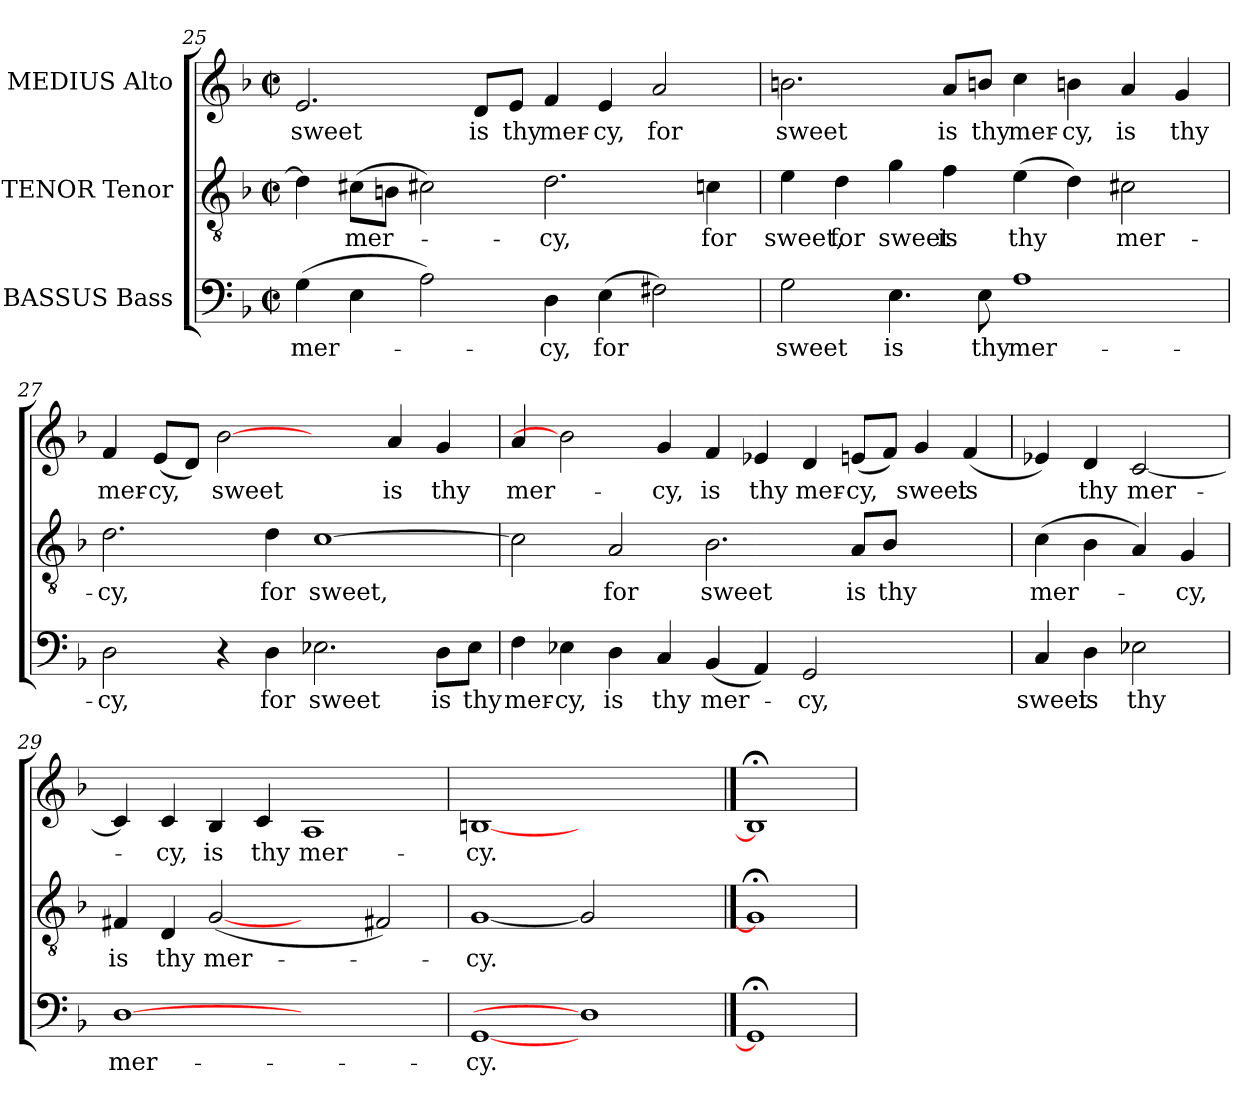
**kern	**text	**kern	**text	**kern	**text
*part3	*part3	*part2	*part2	*part1	*part1
*staff3	*staff3	*staff2	*staff2	*staff1	*staff1
*I"BASSUS Bass	*	*I"TENOR Tenor	*	*I"MEDIUS Alto	*
!!LO:LB:g=z
*clefF4	*	*clefGv2	*	*clefG2	*
*k[b-]	*	*k[b-]	*	*k[b-]	*
*F:	*	*F:	*	*F:	*
*M2/2	*	*M2/2	*	*M2/2	*
*met(c|)	*	*met(c|)	*	*met(c|)	*
=25	=25	=25	=25	=25	=25
!	!LO:LY:b	!	!	!	!LO:LY:b
(>4G\	mer-	4d\]	.	2.e/	sweet
!	!	!	!LO:LY:b	!	!
4E\	.	(>8c#X\L	mer-	.	.
.	.	8Bni\J	.	.	.
2A\)	.	2c#X\)	.	.	.
!	!	!	!	!	!LO:LY:b
.	.	.	.	8d/L	is
!	!	!	!	!	!LO:LY:b
.	.	.	.	8e/J	thy
!	!LO:LY:b	!	!LO:LY:b	!	!LO:LY:b
4D\	-cy,	2.d\	-cy,	4f/	mer-
!	!LO:LY:b	!	!	!	!LO:LY:b
(>4E\	for	.	.	4e/	-cy,
!	!	!	!	!	!LO:LY:b
2F#X\)	.	.	.	2a/	for
!	!	!	!LO:LY:b	!	!
.	.	4cni\	for	.	.
=26	=26	=26	=26	=26	=26
!	!LO:LY:b	!	!LO:LY:b	!	!LO:LY:b
2G\	sweet	4e\	sweet,	2.bn\	sweet
!	!	!	!LO:LY:b	!	!
.	.	4d\	for	.	.
!	!LO:LY:b	!	!LO:LY:b	!	!
4.E\	is	4g\	sweet	.	.
!	!	!	!LO:LY:b	!	!LO:LY:b
.	.	4f\	is	8a/L	is
!	!LO:LY:b	!	!	!	!LO:LY:b
8E\	thy	.	.	8bn/J	thy
!	!LO:LY:b	!	!LO:LY:b	!	!LO:LY:b
1A	mer-	(>4e\	thy	4cc\	mer-
!	!	!	!	!	!LO:LY:b
.	.	4d\)	.	4bn\	-cy,
!	!	!	!LO:LY:b	!	!LO:LY:b
.	.	2c#X\	mer-	4a/	is
!	!	!	!	!	!LO:LY:b
.	.	.	.	4g/	thy
=27	=27	=27	=27	=27	=27
!	!LO:LY:b	!	!LO:LY:b	!	!LO:LY:b
2D\	-cy,	2.d\	-cy,	4f/	mer-
!	!	!	!	!	!LO:LY:b
.	.	.	.	(<8e/L	-cy,
.	.	.	.	8d/J)	.
!	!	!	!	!	!LO:LY:b
4r	.	.	.	[2b-i	sweet
!	!LO:LY:b	!	!LO:LY:b	!	!
4D\	for	4d\	for	.	.
!	!LO:LY:b	!	!LO:LY:b	!	!
2.E-X\	sweet	[1c	sweet,	2ryy	.
!	!	!	!	!	!LO:LY:b
.	.	.	.	4a/	is
!	!LO:LY:b	!	!	!	!LO:LY:b
8D\L	is	.	.	4g/	thy
!	!LO:LY:b	!	!	!	!
8E-i\J	thy	.	.	.	.
!!LO:LB:g=z
=28	=28	=28	=28	=28	=28
!	!LO:LY:b	!	!	!	!LO:LY:b
4F\	mer-	2c\]	.	4a/	mer-
!	!LO:LY:b	!	!	!	!
4E-i\	-cy,	.	.	2b-]	.
!	!LO:LY:b	!	!LO:LY:b	!	!
4D\	is	2A/	for	.	.
!	!LO:LY:b	!	!	!	!LO:LY:b
4C/	thy	.	.	4g/	-cy,
!	!LO:LY:b	!	!LO:LY:b	!	!LO:LY:b
(<4BB-/	mer-	2.B-\	sweet	4f/	is
!	!	!	!	!	!LO:LY:b
4AA/)	.	.	.	4e-i/	thy
!	!LO:LY:b	!	!	!	!LO:LY:b
2GG/	-cy,	.	.	4d/	mer-
!	!	!	!LO:LY:b	!	!LO:LY:b
.	.	8A/L	is	(<8eni/L	-cy,
!	!	!	!LO:LY:b	!	!
.	.	8B-/J	thy	8f/J)	.
!	!	!	!	!	!LO:LY:b
2ryy	.	2ryy	.	4g/	sweet
!	!	!	!	!	!LO:LY:b
.	.	.	.	(<4f/	is
=28X1	=28X1	=28X1	=28X1	=28X1	=28X1
!	!LO:LY:b	!	!LO:LY:b	!	!
4C/	sweet	(>4c\	mer-	4e-X/)	.
!	!LO:LY:b	!	!	!	!LO:LY:b
4D\	is	4B-\	.	4d/	thy
!	!LO:LY:b	!	!	!	!LO:LY:b
2E-X\	thy	4A/)	.	[2c/	mer-
!	!	!	!LO:LY:b	!	!
.	.	4G/	-cy,	.	.
=29	=29	=29	=29	=29	=29
!	!LO:LY:b	!	!LO:LY:b	!	!
[1D	mer-	4F#X/	is	4c/]	.
!	!	!	!LO:LY:b	!	!LO:LY:b
.	.	4D/	thy	4c/	-cy,
!	!	!	!LO:LY:b	!	!LO:LY:b
.	.	(<[2G	mer-	4B-/	is
!	!	!	!	!	!LO:LY:b
.	.	.	.	4c/	thy
!	!	!	!	!	!LO:LY:b
1ryy	.	2ryy	.	1A	mer-
.	.	2F#X/)	.	.	.
=30	=30	=30	=30	=30	=30
!	!LO:LY:b	!	!LO:LY:b	!	!LO:LY:b
[1GG	-cy.	[1G	-cy.	[1Bn	-cy.
1D]	.	2G]	.	1ryy	.
.	.	2ryy	.	.	.
==31	==31	==31	==31	==31	==31
1GG;<]	.	1G;<]	.	1B;<]	.
=	=	=	=	=	=
*-	*-	*-	*-	*-	*-
